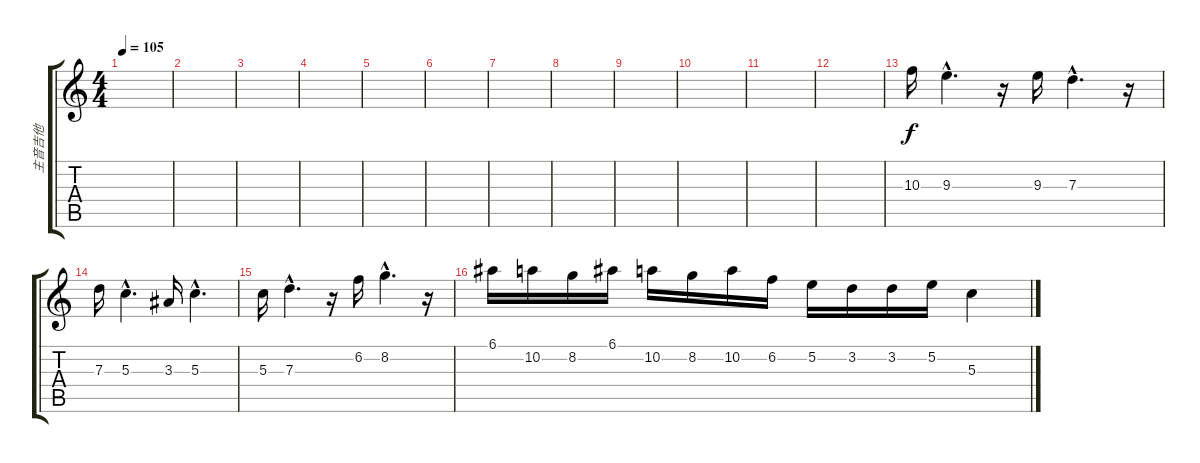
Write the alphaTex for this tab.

\track ("主音吉他" "主音吉他") {instrument distortionguitar}
\staff {score tabs}
\tuning (E4 B3 G3 D3 A2 E2) {hide}
\ts (4 4)
\tempo 105
\clef g2
\ks c
|
|
|
|
|
|
|
|
|
|
|
|
10.3.16 9.3{hac}.4{d} r.16 9.3.16 7.3{hac}.4{d} r.16 |
7.3.16 5.3{hac}.4{d} 3.3.16 5.3{hac}.4{d} |
5.3.16 7.3{hac}.4{d} r.16 6.2.16 8.2{hac}.4{d} r.16 |
6.1.16 10.2.16 8.2.16 6.1.16 10.2.16 8.2.16 10.2.16 6.2.16 5.2.16 3.2.16 3.2.16 5.2.16 5.3.4
